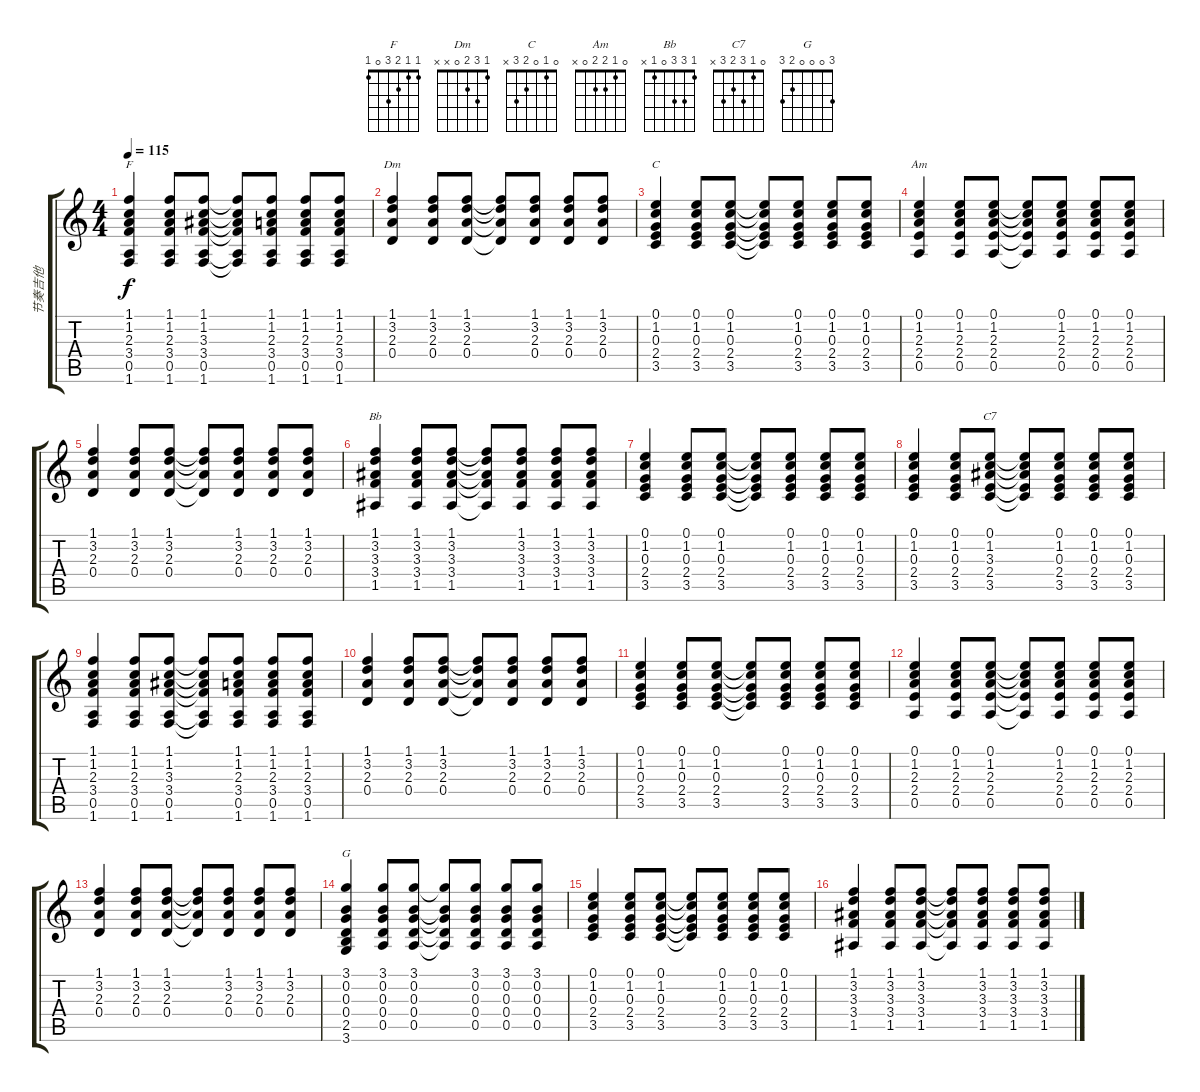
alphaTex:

\track ("节奏吉他" "节奏吉他") {instrument acousticguitarsteel}
\staff {score tabs}
\tuning (E4 B3 G3 D3 A2 E2) {hide}
\chord ("F" 1 1 2 3 0 1)
\chord ("Dm" 1 3 2 0 x x)
\chord ("C" 0 1 0 2 3 x)
\chord ("Am" 0 1 2 2 0 x)
\chord ("Bb" 1 3 3 0 1 x)
\chord ("C7" 0 1 3 2 3 x)
\chord ("G" 3 0 0 0 2 3)
\ts (4 4)
\tempo 115
\clef g2
\ks c
(1.1 1.2 2.3 3.4 0.5 1.6).4{ch "F" dy f} (1.1 1.2 2.3 3.4 0.5 1.6).8 (1.1 1.2 3.3 3.4 0.5 1.6).8 (1.1{t} 1.2{t} 3.3{t} 3.4{t} 0.5{t} 1.6{t}).8 (1.1 1.2 2.3 3.4 0.5 1.6).8 (1.1 1.2 2.3 3.4 0.5 1.6).8 (1.1 1.2 2.3 3.4 0.5 1.6).8 |
(1.1 3.2 2.3 0.4).4{ch "Dm"} (1.1 3.2 2.3 0.4).8 (1.1 3.2 2.3 0.4).8 (1.1{t} 3.2{t} 2.3{t} 0.4{t}).8 (1.1 3.2 2.3 0.4).8 (1.1 3.2 2.3 0.4).8 (1.1 3.2 2.3 0.4).8 |
(0.1 1.2 0.3 2.4 3.5).4{ch "C"} (0.1 1.2 0.3 2.4 3.5).8 (0.1 1.2 0.3 2.4 3.5).8 (0.1{t} 1.2{t} 0.3{t} 2.4{t} 3.5{t}).8 (0.1 1.2 0.3 2.4 3.5).8 (0.1 1.2 0.3 2.4 3.5).8 (0.1 1.2 0.3 2.4 3.5).8 |
(0.1 1.2 2.3 2.4 0.5).4{ch "Am"} (0.1 1.2 2.3 2.4 0.5).8 (0.1 1.2 2.3 2.4 0.5).8 (0.1{t} 1.2{t} 2.3{t} 2.4{t} 0.5{t}).8 (0.1 1.2 2.3 2.4 0.5).8 (0.1 1.2 2.3 2.4 0.5).8 (0.1 1.2 2.3 2.4 0.5).8 |
(1.1 3.2 2.3 0.4).4 (1.1 3.2 2.3 0.4).8 (1.1 3.2 2.3 0.4).8 (1.1{t} 3.2{t} 2.3{t} 0.4{t}).8 (1.1 3.2 2.3 0.4).8 (1.1 3.2 2.3 0.4).8 (1.1 3.2 2.3 0.4).8 |
(1.1 3.2 3.3 3.4 1.5).4{ch "Bb"} (1.1 3.2 3.3 3.4 1.5).8 (1.1 3.2 3.3 3.4 1.5).8 (1.1{t} 3.2{t} 3.3{t} 3.4{t} 1.5{t}).8 (1.1 3.2 3.3 3.4 1.5).8 (1.1 3.2 3.3 3.4 1.5).8 (1.1 3.2 3.3 3.4 1.5).8 |
(0.1 1.2 0.3 2.4 3.5).4 (0.1 1.2 0.3 2.4 3.5).8 (0.1 1.2 0.3 2.4 3.5).8 (0.1{t} 1.2{t} 0.3{t} 2.4{t} 3.5{t}).8 (0.1 1.2 0.3 2.4 3.5).8 (0.1 1.2 0.3 2.4 3.5).8 (0.1 1.2 0.3 2.4 3.5).8 |
(0.1 1.2 0.3 2.4 3.5).4 (0.1 1.2 0.3 2.4 3.5).8 (0.1 1.2 3.3 2.4 3.5).8{ch "C7"} (0.1{t} 1.2{t} 3.3{t} 2.4{t} 3.5{t}).8 (0.1 1.2 0.3 2.4 3.5).8 (0.1 1.2 0.3 2.4 3.5).8 (0.1 1.2 0.3 2.4 3.5).8 |
(1.1 1.2 2.3 3.4 0.5 1.6).4 (1.1 1.2 2.3 3.4 0.5 1.6).8 (1.1 1.2 3.3 3.4 0.5 1.6).8 (1.1{t} 1.2{t} 3.3{t} 3.4{t} 0.5{t} 1.6{t}).8 (1.1 1.2 2.3 3.4 0.5 1.6).8 (1.1 1.2 2.3 3.4 0.5 1.6).8 (1.1 1.2 2.3 3.4 0.5 1.6).8 |
(1.1 3.2 2.3 0.4).4 (1.1 3.2 2.3 0.4).8 (1.1 3.2 2.3 0.4).8 (1.1{t} 3.2{t} 2.3{t} 0.4{t}).8 (1.1 3.2 2.3 0.4).8 (1.1 3.2 2.3 0.4).8 (1.1 3.2 2.3 0.4).8 |
(0.1 1.2 0.3 2.4 3.5).4 (0.1 1.2 0.3 2.4 3.5).8 (0.1 1.2 0.3 2.4 3.5).8 (0.1{t} 1.2{t} 0.3{t} 2.4{t} 3.5{t}).8 (0.1 1.2 0.3 2.4 3.5).8 (0.1 1.2 0.3 2.4 3.5).8 (0.1 1.2 0.3 2.4 3.5).8 |
(0.1 1.2 2.3 2.4 0.5).4 (0.1 1.2 2.3 2.4 0.5).8 (0.1 1.2 2.3 2.4 0.5).8 (0.1{t} 1.2{t} 2.3{t} 2.4{t} 0.5{t}).8 (0.1 1.2 2.3 2.4 0.5).8 (0.1 1.2 2.3 2.4 0.5).8 (0.1 1.2 2.3 2.4 0.5).8 |
(1.1 3.2 2.3 0.4).4 (1.1 3.2 2.3 0.4).8 (1.1 3.2 2.3 0.4).8 (1.1{t} 3.2{t} 2.3{t} 0.4{t}).8 (1.1 3.2 2.3 0.4).8 (1.1 3.2 2.3 0.4).8 (1.1 3.2 2.3 0.4).8 |
(3.1 0.2 0.3 0.4 2.5 3.6).4{ch "G"} (3.1 0.2 0.3 0.4 0.5).8 (3.1 0.2 0.3 0.4 0.5).8 (3.1{t} 0.2{t} 0.3{t} 0.4{t} 0.5{t}).8 (3.1 0.2 0.3 0.4 0.5).8 (3.1 0.2 0.3 0.4 0.5).8 (3.1 0.2 0.3 0.4 0.5).8 |
(0.1 1.2 0.3 2.4 3.5).4 (0.1 1.2 0.3 2.4 3.5).8 (0.1 1.2 0.3 2.4 3.5).8 (0.1{t} 1.2{t} 0.3{t} 2.4{t} 3.5{t}).8 (0.1 1.2 0.3 2.4 3.5).8 (0.1 1.2 0.3 2.4 3.5).8 (0.1 1.2 0.3 2.4 3.5).8 |
(1.1 3.2 3.3 3.4 1.5).4 (1.1 3.2 3.3 3.4 1.5).8 (1.1 3.2 3.3 3.4 1.5).8 (1.1{t} 3.2{t} 3.3{t} 3.4{t} 1.5{t}).8 (1.1 3.2 3.3 3.4 1.5).8 (1.1 3.2 3.3 3.4 1.5).8 (1.1 3.2 3.3 3.4 1.5).8
